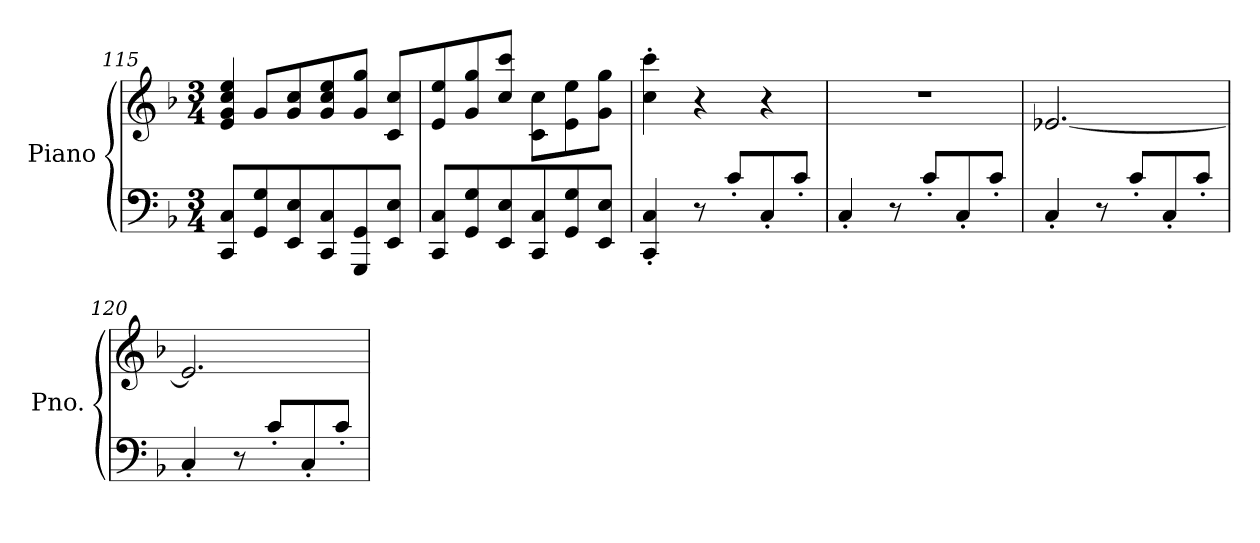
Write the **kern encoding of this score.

**kern	**kern
*part1	*part1
*staff2	*staff1
*I"Piano	*
*I'Pno.	*
*clefF4	*clefG2
*k[b-]	*k[b-]
*M3/4	*M3/4
=115	=115
8CC/ 8C/L	8e/ 8g/ 8cc/ 8ee/J
8GG/ 8G/	8g/L
8EE/ 8E/	8g/ 8cc/
8CC/ 8C/	8g/ 8cc/ 8ee/
8GGG/ 8GG/	8g/ 8gg/J
8EE/ 8E/J	8c/ 8cc/L
=116	=116
8CC/ 8C/L	8e/ 8ee/
8GG/ 8G/	8g/ 8gg/
8EE/ 8E/	8cc/ 8ccc/J
8CC/ 8C/	8c\ 8cc\L
8GG/ 8G/	8e\ 8ee\
8EE/ 8E/J	8g\ 8gg\J
=117	=117
4CC/' 4C/'	4cc\' 4ccc\'
8r	4r
8c'/L	.
8C'/	4r
8c'/J	.
=118	=118
4C'/	2.r
8r	.
8c'/L	.
8C'/	.
8c'/J	.
=119	=119
4C'/	[2.e-X/
8r	.
8c'/L	.
8C'/	.
8c'/J	.
!!LO:LB:g=z
=120	=120
4C'/	2.e-/]
8r	.
8c'/L	.
8C'/	.
8c'/J	.
=	=
*-	*-
